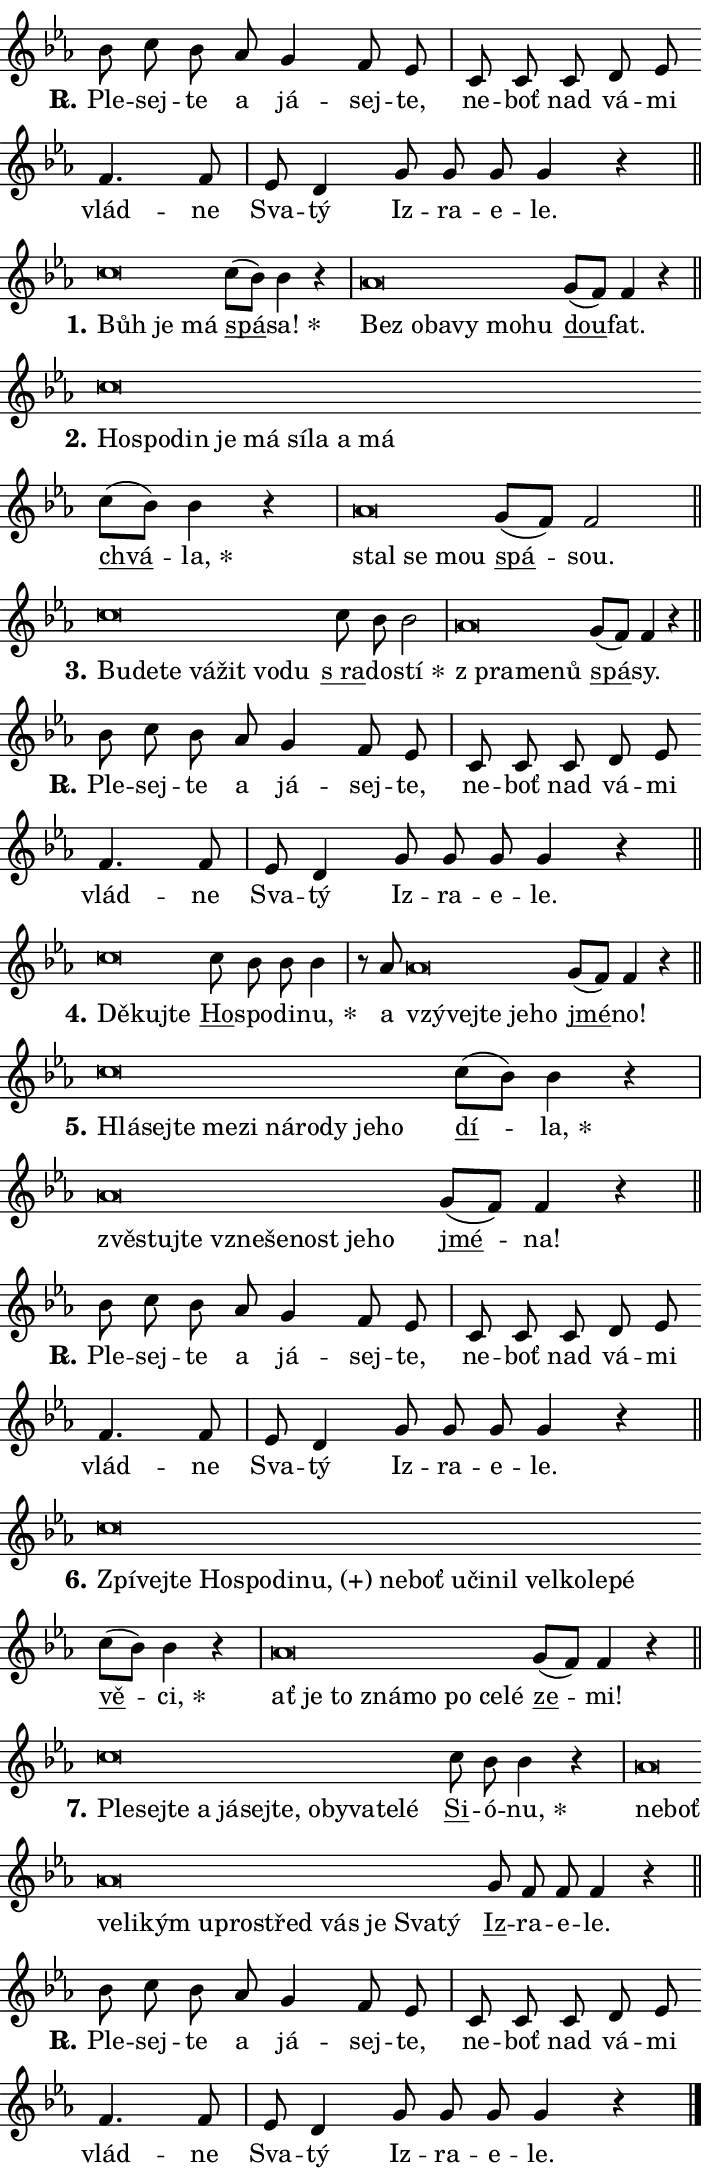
\version "2.24.0"
\header { tagline = "" }
\paper {
  indent = 0\cm
  top-margin = 0\cm
  right-margin = 0.13\cm % to fit lyric hyphens
  bottom-margin = 0\cm
  left-margin = 0\cm
  paper-width = 12\cm
  page-breaking = #ly:one-page-breaking
  system-system-spacing.basic-distance = #11
  score-system-spacing.basic-distance = #11
  ragged-last = ##f
}


%% Author: Thomas Morley
%% https://lists.gnu.org/archive/html/lilypond-user/2020-05/msg00002.html
#(define (line-position grob)
"Returns position of @var[grob} in current system:
   @code{'start}, if at first time-step
   @code{'end}, if at last time-step
   @code{'middle} otherwise
"
  (let* ((col (ly:item-get-column grob))
         (ln (ly:grob-object col 'left-neighbor))
         (rn (ly:grob-object col 'right-neighbor))
         (col-to-check-left (if (ly:grob? ln) ln col))
         (col-to-check-right (if (ly:grob? rn) rn col))
         (break-dir-left
           (and
             (ly:grob-property col-to-check-left 'non-musical #f)
             (ly:item-break-dir col-to-check-left)))
         (break-dir-right
           (and
             (ly:grob-property col-to-check-right 'non-musical #f)
             (ly:item-break-dir col-to-check-right))))
        (cond ((eqv? 1 break-dir-left) 'start)
              ((eqv? -1 break-dir-right) 'end)
              (else 'middle))))

#(define (tranparent-at-line-position vctor)
  (lambda (grob)
  "Relying on @code{line-position} select the relevant enry from @var{vctor}.
Used to determine transparency,"
    (case (line-position grob)
      ((end) (not (vector-ref vctor 0)))
      ((middle) (not (vector-ref vctor 1)))
      ((start) (not (vector-ref vctor 2))))))

noteHeadBreakVisibility =
#(define-music-function (break-visibility)(vector?)
"Makes @code{NoteHead}s transparent relying on @var{break-visibility}"
#{
  \override NoteHead.transparent =
    #(tranparent-at-line-position break-visibility)
#})

#(define delete-ledgers-for-transparent-note-heads
  (lambda (grob)
    "Reads whether a @code{NoteHead} is transparent.
If so this @code{NoteHead} is removed from @code{'note-heads} from
@var{grob}, which is supposed to be @code{LedgerLineSpanner}.
As a result ledgers are not printed for this @code{NoteHead}"
    (let* ((nhds-array (ly:grob-object grob 'note-heads))
           (nhds-list
             (if (ly:grob-array? nhds-array)
                 (ly:grob-array->list nhds-array)
                 '()))
           ;; Relies on the transparent-property being done before
           ;; Staff.LedgerLineSpanner.after-line-breaking is executed.
           ;; This is fragile ...
           (to-keep
             (remove
               (lambda (nhd)
                 (ly:grob-property nhd 'transparent #f))
               nhds-list)))
      ;; TODO find a better method to iterate over grob-arrays, similiar
      ;; to filter/remove etc for lists
      ;; For now rebuilt from scratch
      (set! (ly:grob-object grob 'note-heads)  '())
      (for-each
        (lambda (nhd)
          (ly:pointer-group-interface::add-grob grob 'note-heads nhd))
        to-keep))))

squashNotes = {
  \override NoteHead.X-extent = #'(-0.2 . 0.2)
  \override NoteHead.Y-extent = #'(-0.75 . 0)
  \override NoteHead.stencil =
    #(lambda (grob)
       (let ((pos (ly:grob-property grob 'staff-position)))
         (begin
           (if (< pos -7) (display "ERROR: Lower brevis then expected\n") (display ""))
           (if (<= pos -6) ly:text-interface::print ly:note-head::print))))
}
unSquashNotes = {
  \revert NoteHead.X-extent
  \revert NoteHead.Y-extent
  \revert NoteHead.stencil
}

hideNotes = \noteHeadBreakVisibility #begin-of-line-visible
unHideNotes = \noteHeadBreakVisibility #all-visible

% work-around for resetting accidentals
% https://lilypond.org/doc/v2.23/Documentation/notation/displaying-rhythms#unmetered-music
cadenzaMeasure = {
  \cadenzaOff
  \partial 1024 s1024
  \cadenzaOn
}

#(define-markup-command (accent layout props text) (markup?)
  "Underline accented syllable"
  (interpret-markup layout props
    #{\markup \override #'(offset . 4.3) \underline { #text }#}))

responsum = \markup \concat {
  "R" \hspace #-1.05 \path #0.1 #'((moveto 0 0.07) (lineto 0.9 0.8)) \hspace #0.05 "."
}

spaceSize = #0.6828661417322834 % exact space size for TeX Gyre Schola

\layout {
  \context {
    \Staff
    \remove "Time_signature_engraver"
    \override LedgerLineSpanner.after-line-breaking = #delete-ledgers-for-transparent-note-heads
  }
  \context {
    \Lyrics {
      \override LyricSpace.minimum-distance = \spaceSize
      \override LyricText.font-name = #"TeX Gyre Schola"
      \override LyricText.font-size = 1
      \override StanzaNumber.font-name = #"TeX Gyre Schola Bold"
      \override StanzaNumber.font-size = 1
    }
  }
  \context {
    \Score 
    \override NoteHead.text =
      #(lambda (grob) 
        (let ((pos (ly:grob-property grob 'staff-position)))
          #{\markup {
            \combine
              \halign #-0.55 \raise #(if (= pos -6) 0 0.5) \override #'(thickness . 2) \draw-line #'(3.2 . 0)
              \musicglyph "noteheads.sM1"
          }#}))
  }
}

% magnetic-lyrics.ily
%
%   written by
%     Jean Abou Samra <jean@abou-samra.fr>
%     Werner Lemberg <wl@gnu.org>
%
%   adapted by
%     Jiri Hon <jiri.hon@gmail.com>
%
% Version 2022-Apr-15

% https://www.mail-archive.com/lilypond-user@gnu.org/msg149350.html

#(define (Left_hyphen_pointer_engraver context)
   "Collect syllable-hyphen-syllable occurrences in lyrics and store
them in properties.  This engraver only looks to the left.  For
example, if the lyrics input is @code{foo -- bar}, it does the
following.

@itemize @bullet
@item
Set the @code{text} property of the @code{LyricHyphen} grob between
@q{foo} and @q{bar} to @code{foo}.

@item
Set the @code{left-hyphen} property of the @code{LyricText} grob with
text @q{foo} to the @code{LyricHyphen} grob between @q{foo} and
@q{bar}.
@end itemize

Use this auxiliary engraver in combination with the
@code{lyric-@/text::@/apply-@/magnetic-@/offset!} hook."
   (let ((hyphen #f)
         (text #f))
     (make-engraver
      (acknowledgers
       ((lyric-syllable-interface engraver grob source-engraver)
        (set! text grob)))
      (end-acknowledgers
       ((lyric-hyphen-interface engraver grob source-engraver)
        ;(when (not (grob::has-interface grob 'lyric-space-interface))
          (set! hyphen grob)));)
      ((stop-translation-timestep engraver)
       (when (and text hyphen)
         (ly:grob-set-object! text 'left-hyphen hyphen))
       (set! text #f)
       (set! hyphen #f)))))

#(define (lyric-text::apply-magnetic-offset! grob)
   "If the space between two syllables is less than the value in
property @code{LyricText@/.details@/.squash-threshold}, move the right
syllable to the left so that it gets concatenated with the left
syllable.

Use this function as a hook for
@code{LyricText@/.after-@/line-@/breaking} if the
@code{Left_@/hyphen_@/pointer_@/engraver} is active."
   (let ((hyphen (ly:grob-object grob 'left-hyphen #f)))
     (when hyphen
       (let ((left-text (ly:spanner-bound hyphen LEFT)))
         (when (grob::has-interface left-text 'lyric-syllable-interface)
           (let* ((common (ly:grob-common-refpoint grob left-text X))
                  (this-x-ext (ly:grob-extent grob common X))
                  (left-x-ext
                   (begin
                     ;; Trigger magnetism for left-text.
                     (ly:grob-property left-text 'after-line-breaking)
                     (ly:grob-extent left-text common X)))
                  ;; `delta` is the gap width between two syllables.
                  (delta (- (interval-start this-x-ext)
                            (interval-end left-x-ext)))
                  (details (ly:grob-property grob 'details))
                  (threshold (assoc-get 'squash-threshold details 0.2)))
             (when (< delta threshold)
               (let* (;; We have to manipulate the input text so that
                      ;; ligatures crossing syllable boundaries are not
                      ;; disabled.  For languages based on the Latin
                      ;; script this is essentially a beautification.
                      ;; However, for non-Western scripts it can be a
                      ;; necessity.
                      (lt (ly:grob-property left-text 'text))
                      (rt (ly:grob-property grob 'text))
                      (is-space (grob::has-interface hyphen 'lyric-space-interface))
                      (space (if is-space " " ""))
                      (extra-delta (if is-space spaceSize 0))
                      ;; Append new syllable.
                      (ltrt-space (if (and (string? lt) (string? rt))
                                (string-append lt space rt)
                                (make-concat-markup (list lt space rt))))
                      ;; Right-align `ltrt` to the right side.
                      (ltrt-space-markup (grob-interpret-markup
                               grob
                               (make-translate-markup
                                (cons (interval-length this-x-ext) 0)
                                (make-right-align-markup ltrt-space)))))
                 (begin
                   ;; Don't print `left-text`.
                   (ly:grob-set-property! left-text 'stencil #f)
                   ;; Set text and stencil (which holds all collected
                   ;; syllables so far) and shift it to the left.
                   (ly:grob-set-property! grob 'text ltrt-space)
                   (ly:grob-set-property! grob 'stencil ltrt-space-markup)
                   (ly:grob-translate-axis! grob (- (- delta extra-delta)) X))))))))))


#(define (lyric-hyphen::displace-bounds-first grob)
   ;; Make very sure this callback isn't triggered too early.
   (let ((left (ly:spanner-bound grob LEFT))
         (right (ly:spanner-bound grob RIGHT)))
     (ly:grob-property left 'after-line-breaking)
     (ly:grob-property right 'after-line-breaking)
     (ly:lyric-hyphen::print grob)))

squashThreshold = #0.4

\layout {
  \context {
    \Lyrics
    \consists #Left_hyphen_pointer_engraver
    \override LyricText.after-line-breaking =
      #lyric-text::apply-magnetic-offset!
    \override LyricHyphen.stencil = #lyric-hyphen::displace-bounds-first
    \override LyricText.details.squash-threshold = \squashThreshold
    \override LyricHyphen.minimum-distance = 0
    \override LyricHyphen.minimum-length = \squashThreshold
  }
}

squashText = \override LyricText.details.squash-threshold = 9999
unSquashText = \override LyricText.details.squash-threshold = \squashThreshold

leftText = \override LyricText.self-alignment-X = #LEFT
unLeftText = \revert LyricText.self-alignment-X

starOffset = #(lambda (grob) 
                (let ((x_offset (ly:self-alignment-interface::aligned-on-x-parent grob)))
                  (if (= x_offset 0) 0 (+ x_offset 1.2))))

star = #(define-music-function (syllable)(string?)
"Append star separator at the end of a syllable"
#{
  \once \override LyricText.X-offset = #starOffset
  \lyricmode { \markup {
    #syllable
    \override #'((font-name . "TeX Gyre Schola Bold")) \hspace #0.2 \lower #0.65 \larger "*"
  } }
#})

starAccent = #(define-music-function (syllable)(string?)
"Append star separator at the end of a syllable and make accent"
#{
  \once \override LyricText.X-offset = #starOffset
  \lyricmode { \markup {
    \accent #syllable
    \override #'((font-name . "TeX Gyre Schola Bold")) \hspace #0.2 \lower #0.65 \larger "*"
  } }
#})

breath = #(define-music-function (syllable)(string?)
"Append breathing indicator at the end of a syllable"
#{
  \lyricmode { \markup { #syllable "+" } }
#})

optionalBreath = #(define-music-function (syllable)(string?)
"Append optional breathing indicator at the end of a syllable"
#{
  \lyricmode { \markup { #syllable "(+)" } }
#})


\score {
    <<
        \new Voice = "melody" { \cadenzaOn \key es \major \relative { bes'8 c bes as g4 f8 es \cadenzaMeasure \bar "|" c c \bar "" c d es \bar "" f4. f8 \cadenzaMeasure \bar "|" es d4 \bar "" g8 g g g4 r \cadenzaMeasure \bar "||" \break } }
        \new Lyrics \lyricsto "melody" { \lyricmode { \set stanza = \responsum
Ple -- sej -- te a já -- sej -- te, ne -- boť nad vá -- mi vlád -- ne Sva -- tý Iz -- ra -- e -- le. } }
    >>
    \layout {}
}

\score {
    <<
        \new Voice = "melody" { \cadenzaOn \key es \major \relative { \squashNotes c''\breve*1/16 \hideNotes \breve*1/16 \breve*1/16 \bar "" \unHideNotes \unSquashNotes \bar "" c8[( bes)] bes4 r \cadenzaMeasure \bar "|" \squashNotes as\breve*1/16 \hideNotes \breve*1/16 \bar "" \breve*1/16 \bar "" \breve*1/16 \bar "" \breve*1/16 \breve*1/16 \bar "" \unHideNotes \unSquashNotes \bar "" g8[( f)] f4 r \cadenzaMeasure \bar "||" \break } }
        \new Lyrics \lyricsto "melody" { \lyricmode { \set stanza = "1."
\leftText Bůh \squashText je má \unLeftText \unSquashText \markup \accent spá -- \star sa! \leftText Bez \squashText o -- ba -- vy mo -- hu \unLeftText \unSquashText \markup \accent dou -- fat. } }
    >>
    \layout {}
}

\score {
    <<
        \new Voice = "melody" { \cadenzaOn \key es \major \relative { \squashNotes c''\breve*1/16 \hideNotes \breve*1/16 \bar "" \breve*1/16 \bar "" \breve*1/16 \bar "" \breve*1/16 \bar "" \breve*1/16 \bar "" \breve*1/16 \bar "" \breve*1/16 \breve*1/16 \bar "" \unHideNotes \unSquashNotes \bar "" c8[( bes)] bes4 r \cadenzaMeasure \bar "|" \squashNotes as\breve*1/16 \hideNotes \breve*1/16 \breve*1/16 \bar "" \unHideNotes \unSquashNotes \bar "" g8[( f)] f2 \cadenzaMeasure \bar "||" \break } }
        \new Lyrics \lyricsto "melody" { \lyricmode { \set stanza = "2."
\leftText Ho -- \squashText spo -- din je má sí -- la a má \unLeftText \unSquashText \markup \accent chvá -- \star la, \leftText stal \squashText se mou \unLeftText \unSquashText \markup \accent spá -- sou. } }
    >>
    \layout {}
}

\score {
    <<
        \new Voice = "melody" { \cadenzaOn \key es \major \relative { \squashNotes c''\breve*1/16 \hideNotes \breve*1/16 \bar "" \breve*1/16 \bar "" \breve*1/16 \bar "" \breve*1/16 \bar "" \breve*1/16 \breve*1/16 \bar "" \unHideNotes \unSquashNotes \bar "" c8 bes bes2 \cadenzaMeasure \bar "|" \squashNotes as\breve*1/16 \hideNotes \breve*1/16 \breve*1/16 \bar "" \unHideNotes \unSquashNotes \bar "" g8[( f)] f4 r \cadenzaMeasure \bar "||" \break } }
        \new Lyrics \lyricsto "melody" { \lyricmode { \set stanza = "3."
\leftText Bu -- \squashText de -- te vá -- žit vo -- du \unLeftText \unSquashText \markup \accent "s ra" -- do -- \star stí \leftText "z pra" -- \squashText me -- nů \unLeftText \unSquashText \markup \accent spá -- sy. } }
    >>
    \layout {}
}

\score {
    <<
        \new Voice = "melody" { \cadenzaOn \key es \major \relative { bes'8 c bes as g4 f8 es \cadenzaMeasure \bar "|" c c \bar "" c d es \bar "" f4. f8 \cadenzaMeasure \bar "|" es d4 \bar "" g8 g g g4 r \cadenzaMeasure \bar "||" \break } }
        \new Lyrics \lyricsto "melody" { \lyricmode { \set stanza = \responsum
Ple -- sej -- te a já -- sej -- te, ne -- boť nad vá -- mi vlád -- ne Sva -- tý Iz -- ra -- e -- le. } }
    >>
    \layout {}
}

\score {
    <<
        \new Voice = "melody" { \cadenzaOn \key es \major \relative { \squashNotes c''\breve*1/16 \hideNotes \breve*1/16 \breve*1/16 \bar "" \unHideNotes \unSquashNotes \bar "" c8 bes bes bes4 \cadenzaMeasure \bar "|" r8 as \squashNotes as\breve*1/16 \hideNotes \breve*1/16 \bar "" \breve*1/16 \bar "" \breve*1/16 \breve*1/16 \bar "" \unHideNotes \unSquashNotes \bar "" g8[( f)] f4 r \cadenzaMeasure \bar "||" \break } }
        \new Lyrics \lyricsto "melody" { \lyricmode { \set stanza = "4."
\leftText Dě -- \squashText kuj -- te \unLeftText \unSquashText \markup \accent Ho -- spo -- di -- \star nu, a \leftText vzý -- \squashText vej -- te je -- ho \unLeftText \unSquashText \markup \accent jmé -- no! } }
    >>
    \layout {}
}

\score {
    <<
        \new Voice = "melody" { \cadenzaOn \key es \major \relative { \squashNotes c''\breve*1/16 \hideNotes \breve*1/16 \bar "" \breve*1/16 \bar "" \breve*1/16 \bar "" \breve*1/16 \bar "" \breve*1/16 \bar "" \breve*1/16 \bar "" \breve*1/16 \bar "" \breve*1/16 \breve*1/16 \bar "" \unHideNotes \unSquashNotes \bar "" c8[( bes)] bes4 r \cadenzaMeasure \bar "|" \squashNotes as\breve*1/16 \hideNotes \breve*1/16 \bar "" \breve*1/16 \bar "" \breve*1/16 \bar "" \breve*1/16 \bar "" \breve*1/16 \bar "" \breve*1/16 \breve*1/16 \bar "" \unHideNotes \unSquashNotes \bar "" g8[( f)] f4 r \cadenzaMeasure \bar "||" \break } }
        \new Lyrics \lyricsto "melody" { \lyricmode { \set stanza = "5."
\leftText Hlá -- \squashText sej -- te me -- zi ná -- ro -- dy je -- ho \unLeftText \unSquashText \markup \accent dí -- \star la, \leftText zvě -- \squashText stuj -- te vzne -- še -- nost je -- ho \unLeftText \unSquashText \markup \accent jmé -- na! } }
    >>
    \layout {}
}

\score {
    <<
        \new Voice = "melody" { \cadenzaOn \key es \major \relative { bes'8 c bes as g4 f8 es \cadenzaMeasure \bar "|" c c \bar "" c d es \bar "" f4. f8 \cadenzaMeasure \bar "|" es d4 \bar "" g8 g g g4 r \cadenzaMeasure \bar "||" \break } }
        \new Lyrics \lyricsto "melody" { \lyricmode { \set stanza = \responsum
Ple -- sej -- te a já -- sej -- te, ne -- boť nad vá -- mi vlád -- ne Sva -- tý Iz -- ra -- e -- le. } }
    >>
    \layout {}
}

\score {
    <<
        \new Voice = "melody" { \cadenzaOn \key es \major \relative { \squashNotes c''\breve*1/16 \hideNotes \breve*1/16 \bar "" \breve*1/16 \bar "" \breve*1/16 \bar "" \breve*1/16 \bar "" \breve*1/16 \bar "" \breve*1/16 \bar "" \breve*1/16 \bar "" \breve*1/16 \bar "" \breve*1/16 \bar "" \breve*1/16 \bar "" \breve*1/16 \bar "" \breve*1/16 \bar "" \breve*1/16 \bar "" \breve*1/16 \breve*1/16 \bar "" \unHideNotes \unSquashNotes \bar "" c8[( bes)] bes4 r \cadenzaMeasure \bar "|" \squashNotes as\breve*1/16 \hideNotes \breve*1/16 \bar "" \breve*1/16 \bar "" \breve*1/16 \bar "" \breve*1/16 \bar "" \breve*1/16 \bar "" \breve*1/16 \breve*1/16 \bar "" \unHideNotes \unSquashNotes \bar "" g8[( f)] f4 r \cadenzaMeasure \bar "||" \break } }
        \new Lyrics \lyricsto "melody" { \lyricmode { \set stanza = "6."
\leftText Zpí -- \squashText vej -- te Ho -- spo -- di -- \optionalBreath nu, ne -- boť u -- či -- nil vel -- ko -- le -- pé \unLeftText \unSquashText \markup \accent vě -- \star ci, \leftText ať \squashText je to zná -- mo po ce -- lé \unLeftText \unSquashText \markup \accent ze -- mi! } }
    >>
    \layout {}
}

\score {
    <<
        \new Voice = "melody" { \cadenzaOn \key es \major \relative { \squashNotes c''\breve*1/16 \hideNotes \breve*1/16 \bar "" \breve*1/16 \bar "" \breve*1/16 \bar "" \breve*1/16 \bar "" \breve*1/16 \bar "" \breve*1/16 \bar "" \breve*1/16 \bar "" \breve*1/16 \bar "" \breve*1/16 \bar "" \breve*1/16 \breve*1/16 \bar "" \unHideNotes \unSquashNotes \bar "" c8 bes bes4 r \cadenzaMeasure \bar "|" \squashNotes as\breve*1/16 \hideNotes \breve*1/16 \bar "" \breve*1/16 \bar "" \breve*1/16 \bar "" \breve*1/16 \bar "" \breve*1/16 \bar "" \breve*1/16 \bar "" \breve*1/16 \bar "" \breve*1/16 \bar "" \breve*1/16 \bar "" \breve*1/16 \breve*1/16 \bar "" \unHideNotes \unSquashNotes \bar "" g8 f f f4 r \cadenzaMeasure \bar "||" \break } }
        \new Lyrics \lyricsto "melody" { \lyricmode { \set stanza = "7."
\leftText Ple -- \squashText sej -- te a já -- sej -- te, o -- by -- va -- te -- lé \unLeftText \unSquashText \markup \accent Si -- ó -- \star nu, \leftText ne -- \squashText boť ve -- li -- kým u -- pro -- střed vás je Sva -- tý \unLeftText \unSquashText \markup \accent Iz -- ra -- e -- le. } }
    >>
    \layout {}
}

\score {
    <<
        \new Voice = "melody" { \cadenzaOn \key es \major \relative { bes'8 c bes as g4 f8 es \cadenzaMeasure \bar "|" c c \bar "" c d es \bar "" f4. f8 \cadenzaMeasure \bar "|" es d4 \bar "" g8 g g g4 r \cadenzaMeasure \bar "||" \break } \bar "|." }
        \new Lyrics \lyricsto "melody" { \lyricmode { \set stanza = \responsum
Ple -- sej -- te a já -- sej -- te, ne -- boť nad vá -- mi vlád -- ne Sva -- tý Iz -- ra -- e -- le. } }
    >>
    \layout {}
}
